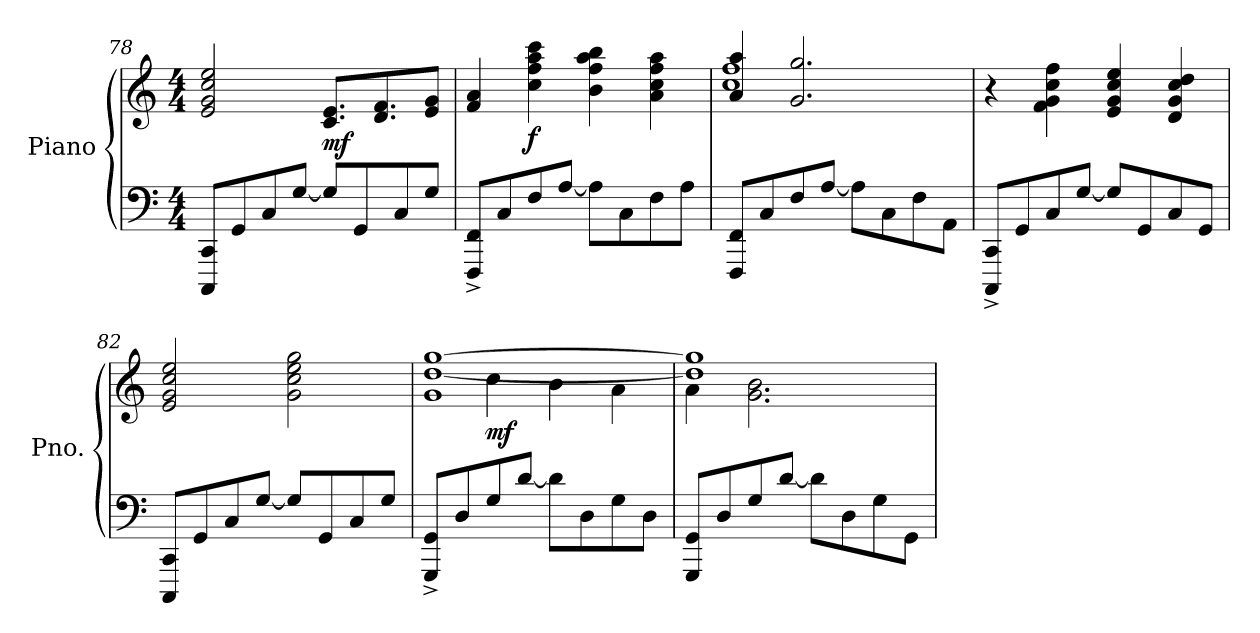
**kern	**kern	**dynam
*part1	*part1	*part1
*staff2	*staff1	*staff1/2
*I"Piano	*	*
*I'Pno.	*	*
!!LO:PB:g=z
*clefF4	*clefG2	*
*k[]	*k[]	*
*M4/4	*M4/4	*
=78	=78	=78
8CCC/ 8CC/L	2e/ 2g/ 2cc/ 2ee/	.
8GG/	.	.
8C/	.	.
[8G/J	.	.
!	!	!LO:DY:b
8G/L]	8.c/ 8.e/L	mf
8GG/	.	.
.	8.d/ 8.f/	.
8C/	.	.
8G/J	8e/ 8g/J	.
=79	=79	=79
8FFF/^ 8FF/^L	4f/ 4a/	.
8C/	.	.
!	!	!LO:DY:b
8F/	4cc\ 4ff\ 4aa\ 4ccc\	f
[8A/J	.	.
8A\L]	4b\ 4ff\ 4aa\ 4bb\	.
8C\	.	.
8F\	4a\ 4cc\ 4ff\ 4aa\	.
8A\J	.	.
=80	=80	=80
*	*^	*
8FFF/ 8FF/L	4a/ 4aa/	1cc 1ff	.
8C/	.	.	.
8F/	2.g/ 2.gg/	.	.
[8A/J	.	.	.
8A\L]	.	.	.
8C\	.	.	.
8F\	.	.	.
8AA\J	.	.	.
*	*v	*v	*
=81	=81	=81
8CCC/^ 8CC/^L	4r	.
8GG/	.	.
8C/	4f\ 4g\ 4cc\ 4ff\	.
[8G/J	.	.
8G/L]	4e/ 4g/ 4cc/ 4ee/	.
8GG/	.	.
8C/	4d/ 4g/ 4cc/ 4dd/	.
8GG/J	.	.
=82	=82	=82
8CCC/ 8CC/L	2e/ 2g/ 2cc/ 2ee/	.
8GG/	.	.
8C/	.	.
[8G/J	.	.
8G/L]	2g\ 2cc\ 2ee\ 2gg\	.
8GG/	.	.
8C/	.	.
8G/J	.	.
!!LO:LB:g=z
=83	=83	=83
*	*^	*
8GGG/^ 8GG/^L	1g [1dd [1gg	4ryy	.
8D/	.	.	.
!	!	!	!LO:DY:b
8G/	.	4cc\	mf
[8d/J	.	.	.
8d\L]	.	4b\	.
8D\	.	.	.
8G\	.	4a\	.
8D\J	.	.	.
=84	=84	=84	=84
8GGG/ 8GG/L	1dd] 1gg]	4a\	.
8D/	.	.	.
8G/	.	2.g\ 2.b\	.
[8d/J	.	.	.
8d\L]	.	.	.
8D\	.	.	.
8G\	.	.	.
8GG\J	.	.	.
*	*v	*v	*
=	=	=
*-	*-	*-
